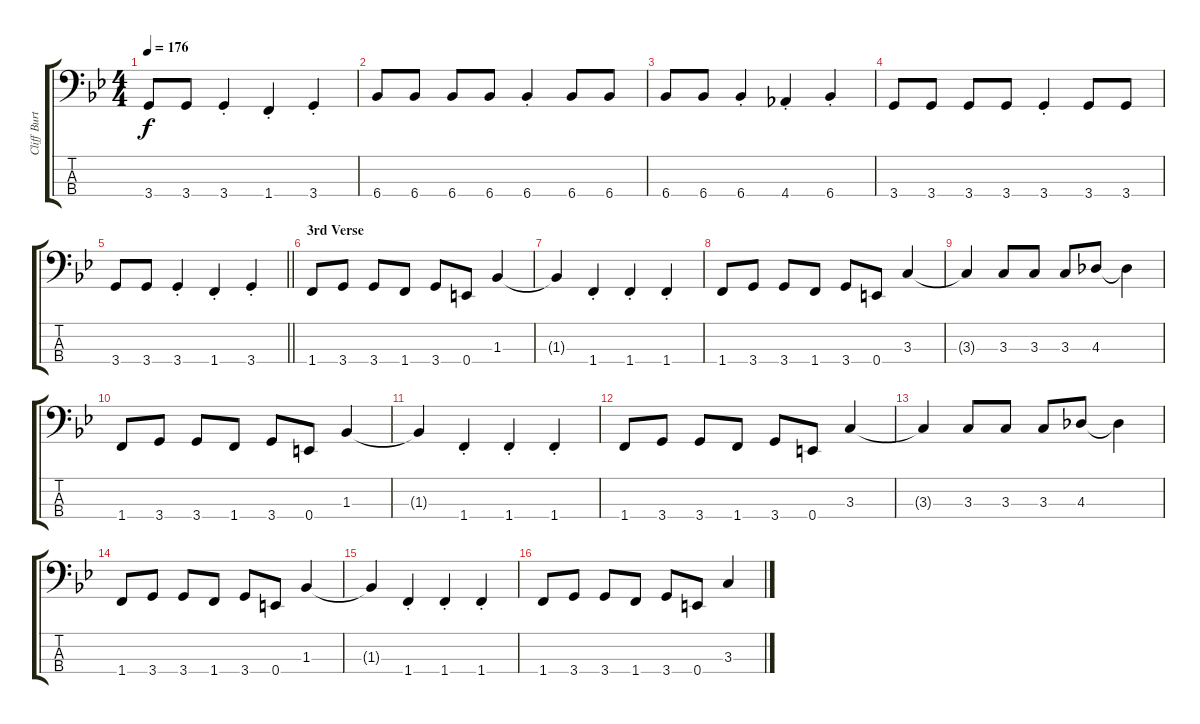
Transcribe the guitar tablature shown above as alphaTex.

\track ("Cliff Burton" "Cliff Burt") {instrument electricbassfinger}
\staff {score tabs}
\tuning (G2 D2 A1 E1) {hide}
\ts (4 4)
\tempo 176
\clef f4
\ks bb
3.4.8{dy f} 3.4.8 3.4{st}.4 1.4{st}.4 3.4{st}.4 |
6.4.8 6.4.8 6.4.8 6.4.8 6.4{st}.4 6.4.8 6.4.8 |
6.4.8 6.4.8 6.4{st}.4 4.4{st}.4 6.4{st}.4 |
3.4.8 3.4.8 3.4.8 3.4.8 3.4{st}.4 3.4.8 3.4.8 |
\barLineRight lightlight
3.4.8 3.4.8 3.4{st}.4 1.4{st}.4 3.4{st}.4 |
\section ("" "3rd Verse")
1.4.8{volume 10} 3.4.8 3.4.8 1.4.8 3.4.8 0.4.8 1.3.4 |
1.3{t}.4 1.4{st}.4 1.4{st}.4 1.4{st}.4 |
1.4.8 3.4.8 3.4.8 1.4.8 3.4.8 0.4.8 3.3.4 |
3.3{t}.4 3.3.8 3.3.8 3.3.8 4.3.8 4.3{t}.4 |
1.4.8 3.4.8 3.4.8 1.4.8 3.4.8 0.4.8 1.3.4 |
1.3{t}.4 1.4{st}.4 1.4{st}.4 1.4{st}.4 |
1.4.8 3.4.8 3.4.8 1.4.8 3.4.8 0.4.8 3.3.4 |
3.3{t}.4 3.3.8 3.3.8 3.3.8 4.3.8 4.3{t}.4 |
1.4.8 3.4.8 3.4.8 1.4.8 3.4.8 0.4.8 1.3.4 |
1.3{t}.4 1.4{st}.4 1.4{st}.4 1.4{st}.4 |
1.4.8 3.4.8 3.4.8 1.4.8 3.4.8 0.4.8 3.3.4
